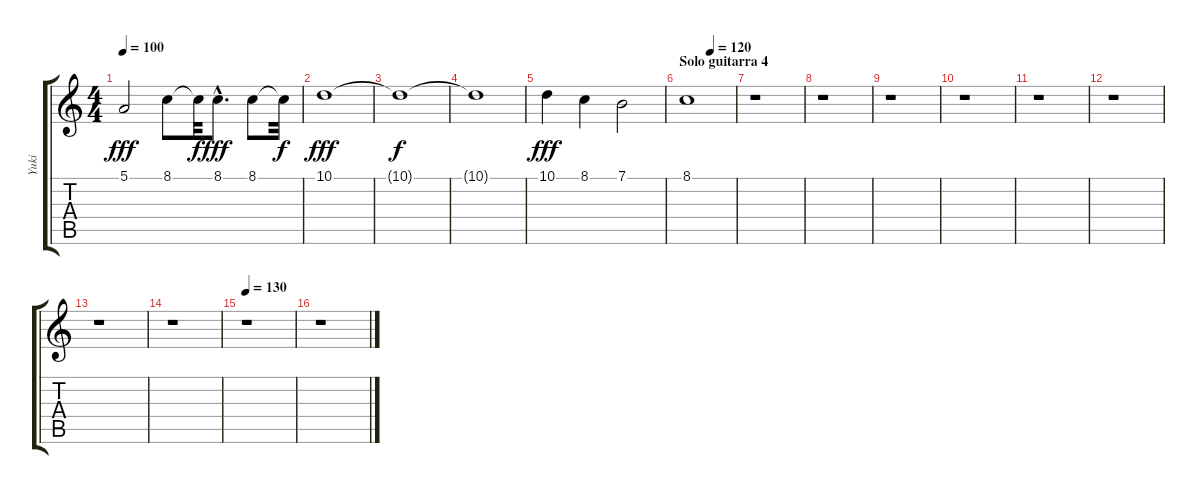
\track ("Yuki" "Yuki") {instrument violin}
\staff {score tabs}
\tuning (E4 B3 G3 D3 A2 E2) {hide}
\ts (4 4)
\tempo 100
\clef g2
\ks c
5.1.2{dy fff} 8.1.8 8.1{t}.32{dy f} 8.1{hac}.8{d dy fff} 8.1.8 8.1{t}.32{dy f} |
10.1.1{dy fff} |
10.1{t}.1{dy f} |
10.1{t}.1 |
10.1.4{dy fff} 8.1.4 7.1.2 |
\section ("" "Solo guitarra 4")
\tempo (120 0.5)
8.1.1 |
r.1 |
r.1 |
r.1 |
r.1 |
r.1 |
r.1 |
r.1 |
r.1 |
\tempo 130
r.1 |
r.1
